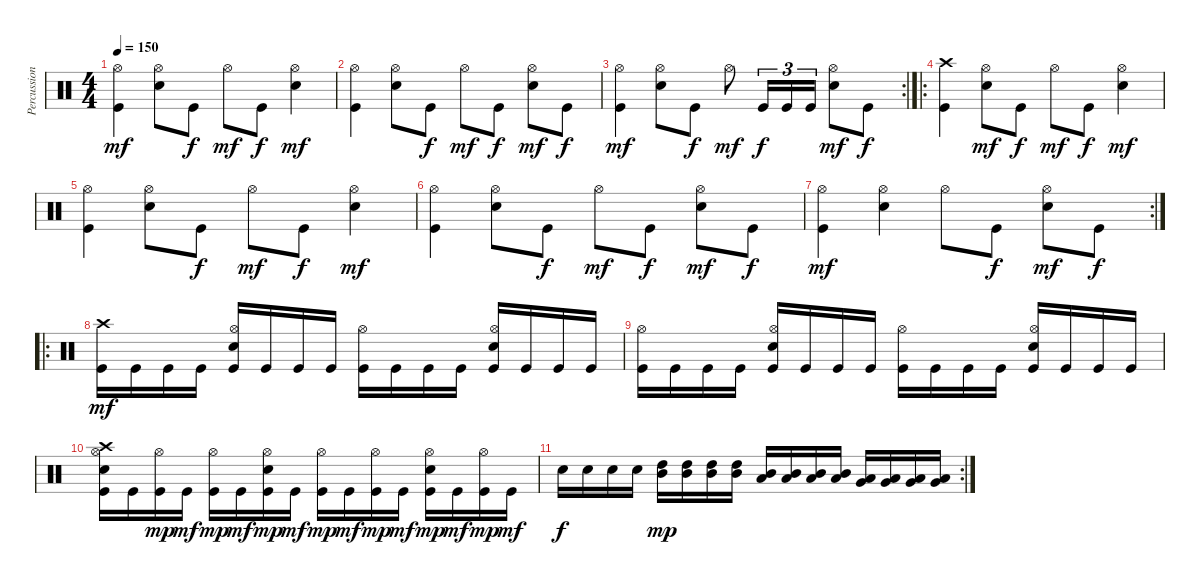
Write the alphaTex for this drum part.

\track ("Percussions" "Percussion") {instrument percussion}
\staff {score}
\articulation defaults
\ts (4 4)
\tempo 150
\clef neutral
\ks c
("Kick (hit)" "Hi-Hat (open)").4{dy mf} ("Electric Snare (hit)" "Hi-Hat (open)").8 "Kick (hit)".8{dy f} "Hi-Hat (open)".8{dy mf} "Kick (hit)".8{dy f} ("Electric Snare (hit)" "Hi-Hat (open)").4{dy mf} |
("Kick (hit)" "Hi-Hat (open)").4 ("Electric Snare (hit)" "Hi-Hat (open)").8 "Kick (hit)".8{dy f} "Hi-Hat (open)".8{dy mf} "Kick (hit)".8{dy f} ("Electric Snare (hit)" "Hi-Hat (open)").8{dy mf} "Kick (hit)".8{dy f} |
\rc 2
("Kick (hit)" "Hi-Hat (open)").4{dy mf} ("Electric Snare (hit)" "Hi-Hat (open)").8 "Kick (hit)".8{dy f} "Hi-Hat (open)".8{dy mf} "Kick (hit)".16{tu (3 2) dy f} "Kick (hit)".16{tu (3 2)} "Kick (hit)".16{tu (3 2)} ("Electric Snare (hit)" "Hi-Hat (open)").8{dy mf} "Kick (hit)".8{dy f} |
\ro
("Kick (hit)" "Crash high (hit)").4 ("Electric Snare (hit)" "Hi-Hat (open)").8{dy mf} "Kick (hit)".8{dy f} "Hi-Hat (open)".8{dy mf} "Kick (hit)".8{dy f} ("Electric Snare (hit)" "Hi-Hat (open)").4{dy mf} |
("Kick (hit)" "Hi-Hat (open)").4 ("Electric Snare (hit)" "Hi-Hat (open)").8 "Kick (hit)".8{dy f} "Hi-Hat (open)".8{dy mf} "Kick (hit)".8{dy f} ("Electric Snare (hit)" "Hi-Hat (open)").4{dy mf} |
("Kick (hit)" "Hi-Hat (open)").4 ("Electric Snare (hit)" "Hi-Hat (open)").8 "Kick (hit)".8{dy f} "Hi-Hat (open)".8{dy mf} "Kick (hit)".8{dy f} ("Electric Snare (hit)" "Hi-Hat (open)").8{dy mf} "Kick (hit)".8{dy f} |
\rc 2
("Kick (hit)" "Hi-Hat (open)").4{dy mf} ("Electric Snare (hit)" "Hi-Hat (open)").4 "Hi-Hat (open)".8 "Kick (hit)".8{dy f} ("Electric Snare (hit)" "Hi-Hat (open)").8{dy mf} "Kick (hit)".8{dy f} |
\ro
("Kick (hit)" "Crash high (hit)").16{dy mf} "Kick (hit)".16 "Kick (hit)".16 "Kick (hit)".16 ("Kick (hit)" "Electric Snare (hit)" "Hi-Hat (open)").16 "Kick (hit)".16 "Kick (hit)".16 "Kick (hit)".16 ("Kick (hit)" "Hi-Hat (open)").16 "Kick (hit)".16 "Kick (hit)".16 "Kick (hit)".16 ("Kick (hit)" "Electric Snare (hit)" "Hi-Hat (open)").16 "Kick (hit)".16 "Kick (hit)".16 "Kick (hit)".16 |
("Kick (hit)" "Hi-Hat (open)").16 "Kick (hit)".16 "Kick (hit)".16 "Kick (hit)".16 ("Kick (hit)" "Electric Snare (hit)" "Hi-Hat (open)").16 "Kick (hit)".16 "Kick (hit)".16 "Kick (hit)".16 ("Kick (hit)" "Hi-Hat (open)").16 "Kick (hit)".16 "Kick (hit)".16 "Kick (hit)".16 ("Kick (hit)" "Electric Snare (hit)" "Hi-Hat (open)").16 "Kick (hit)".16 "Kick (hit)".16 "Kick (hit)".16 |
("Kick (hit)" "Electric Snare (hit)" "Hi-Hat (open)" "Crash high (hit)").16 "Kick (hit)".16 ("Kick (hit)" "Hi-Hat (open)").16{dy mp} "Kick (hit)".16{dy mf} ("Kick (hit)" "Hi-Hat (open)").16{dy mp} "Kick (hit)".16{dy mf} ("Kick (hit)" "Electric Snare (hit)" "Hi-Hat (open)").16{dy mp} "Kick (hit)".16{dy mf} ("Kick (hit)" "Hi-Hat (open)").16{dy mp} "Kick (hit)".16{dy mf} ("Kick (hit)" "Hi-Hat (open)").16{dy mp} "Kick (hit)".16{dy mf} ("Kick (hit)" "Electric Snare (hit)" "Hi-Hat (open)").16{dy mp} "Kick (hit)".16{dy mf} ("Kick (hit)" "Hi-Hat (open)").16{dy mp} "Kick (hit)".16{dy mf} |
\rc 2 "Electric Snare (hit)".16{dy f} "Electric Snare (hit)".16 "Electric Snare (hit)".16 "Electric Snare (hit)".16
("High Tom (hit)" "Mid Tom (hit)").16{dy mp} ("High Tom (hit)" "Mid Tom (hit)").16 ("High Tom (hit)" "Mid Tom (hit)").16 ("High Tom (hit)" "Mid Tom (hit)").16 ("Mid Tom (hit)" "Low Tom (hit)").16 ("Mid Tom (hit)" "Low Tom (hit)").16 ("Mid Tom (hit)" "Low Tom (hit)").16 ("Mid Tom (hit)" "Low Tom (hit)").16 ("Low Tom (hit)" "Very Low Tom (hit)").16 ("Low Tom (hit)" "Very Low Tom (hit)").16 ("Low Tom (hit)" "Very Low Tom (hit)").16 ("Low Tom (hit)" "Very Low Tom (hit)").16
